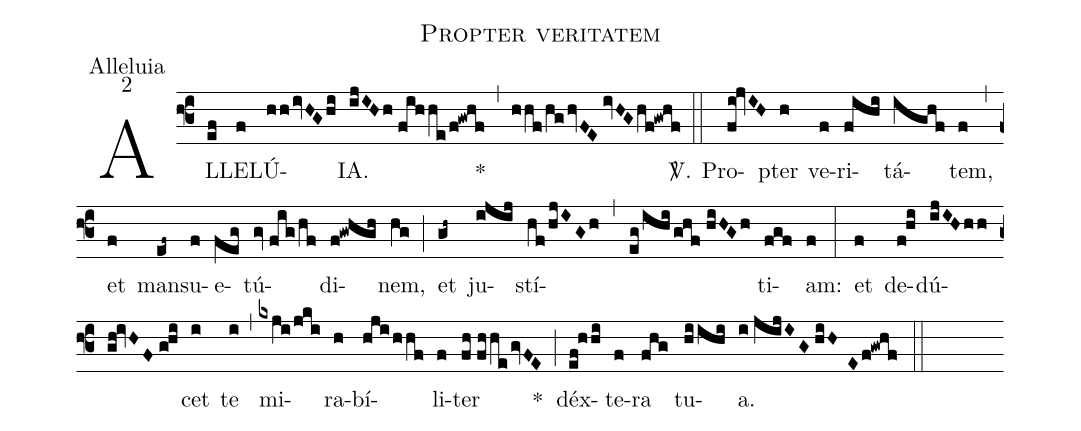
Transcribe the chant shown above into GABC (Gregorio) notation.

name:Propter veritatem;
office-part:Alleluia;
mode:2;
%%
(f3) AL(ef)LE(f)LÚ(hhivHGhi)IA.(ijIHh//fihhe/f!gwhf) *(,) (hhf/hghvFE//ivHGhf!gwhf) <sp>V/</sp>.(::) Pro(fi!jvIH)pter(h) ve(f)ri(fihi)tá(ighf)tem,(f) (,) et(f) man(ef~)su(f)e(feg)tú(gv//fig/hf)di(f!gwhgh)nem,(hg) (;) et(gh~) ju(ijij)stí(hf/hjIGh,eg/ihi/ghf//hiHGh)ti(fgf)am:(f) (:) et(f) de(f!hi)dú(ijIHhh//gh!ivHF//g!hi)cet(i) te(i) (,) mi(kxji/jki)ra(h)bí(hji/hhf)li(f)ter(fh//fhhegvFE) *(;) déx(ef!hhi)te(f)ra(fhg) tu(hiihi)a.(i//jijIG//hiHE/f!gwhf) (::)
